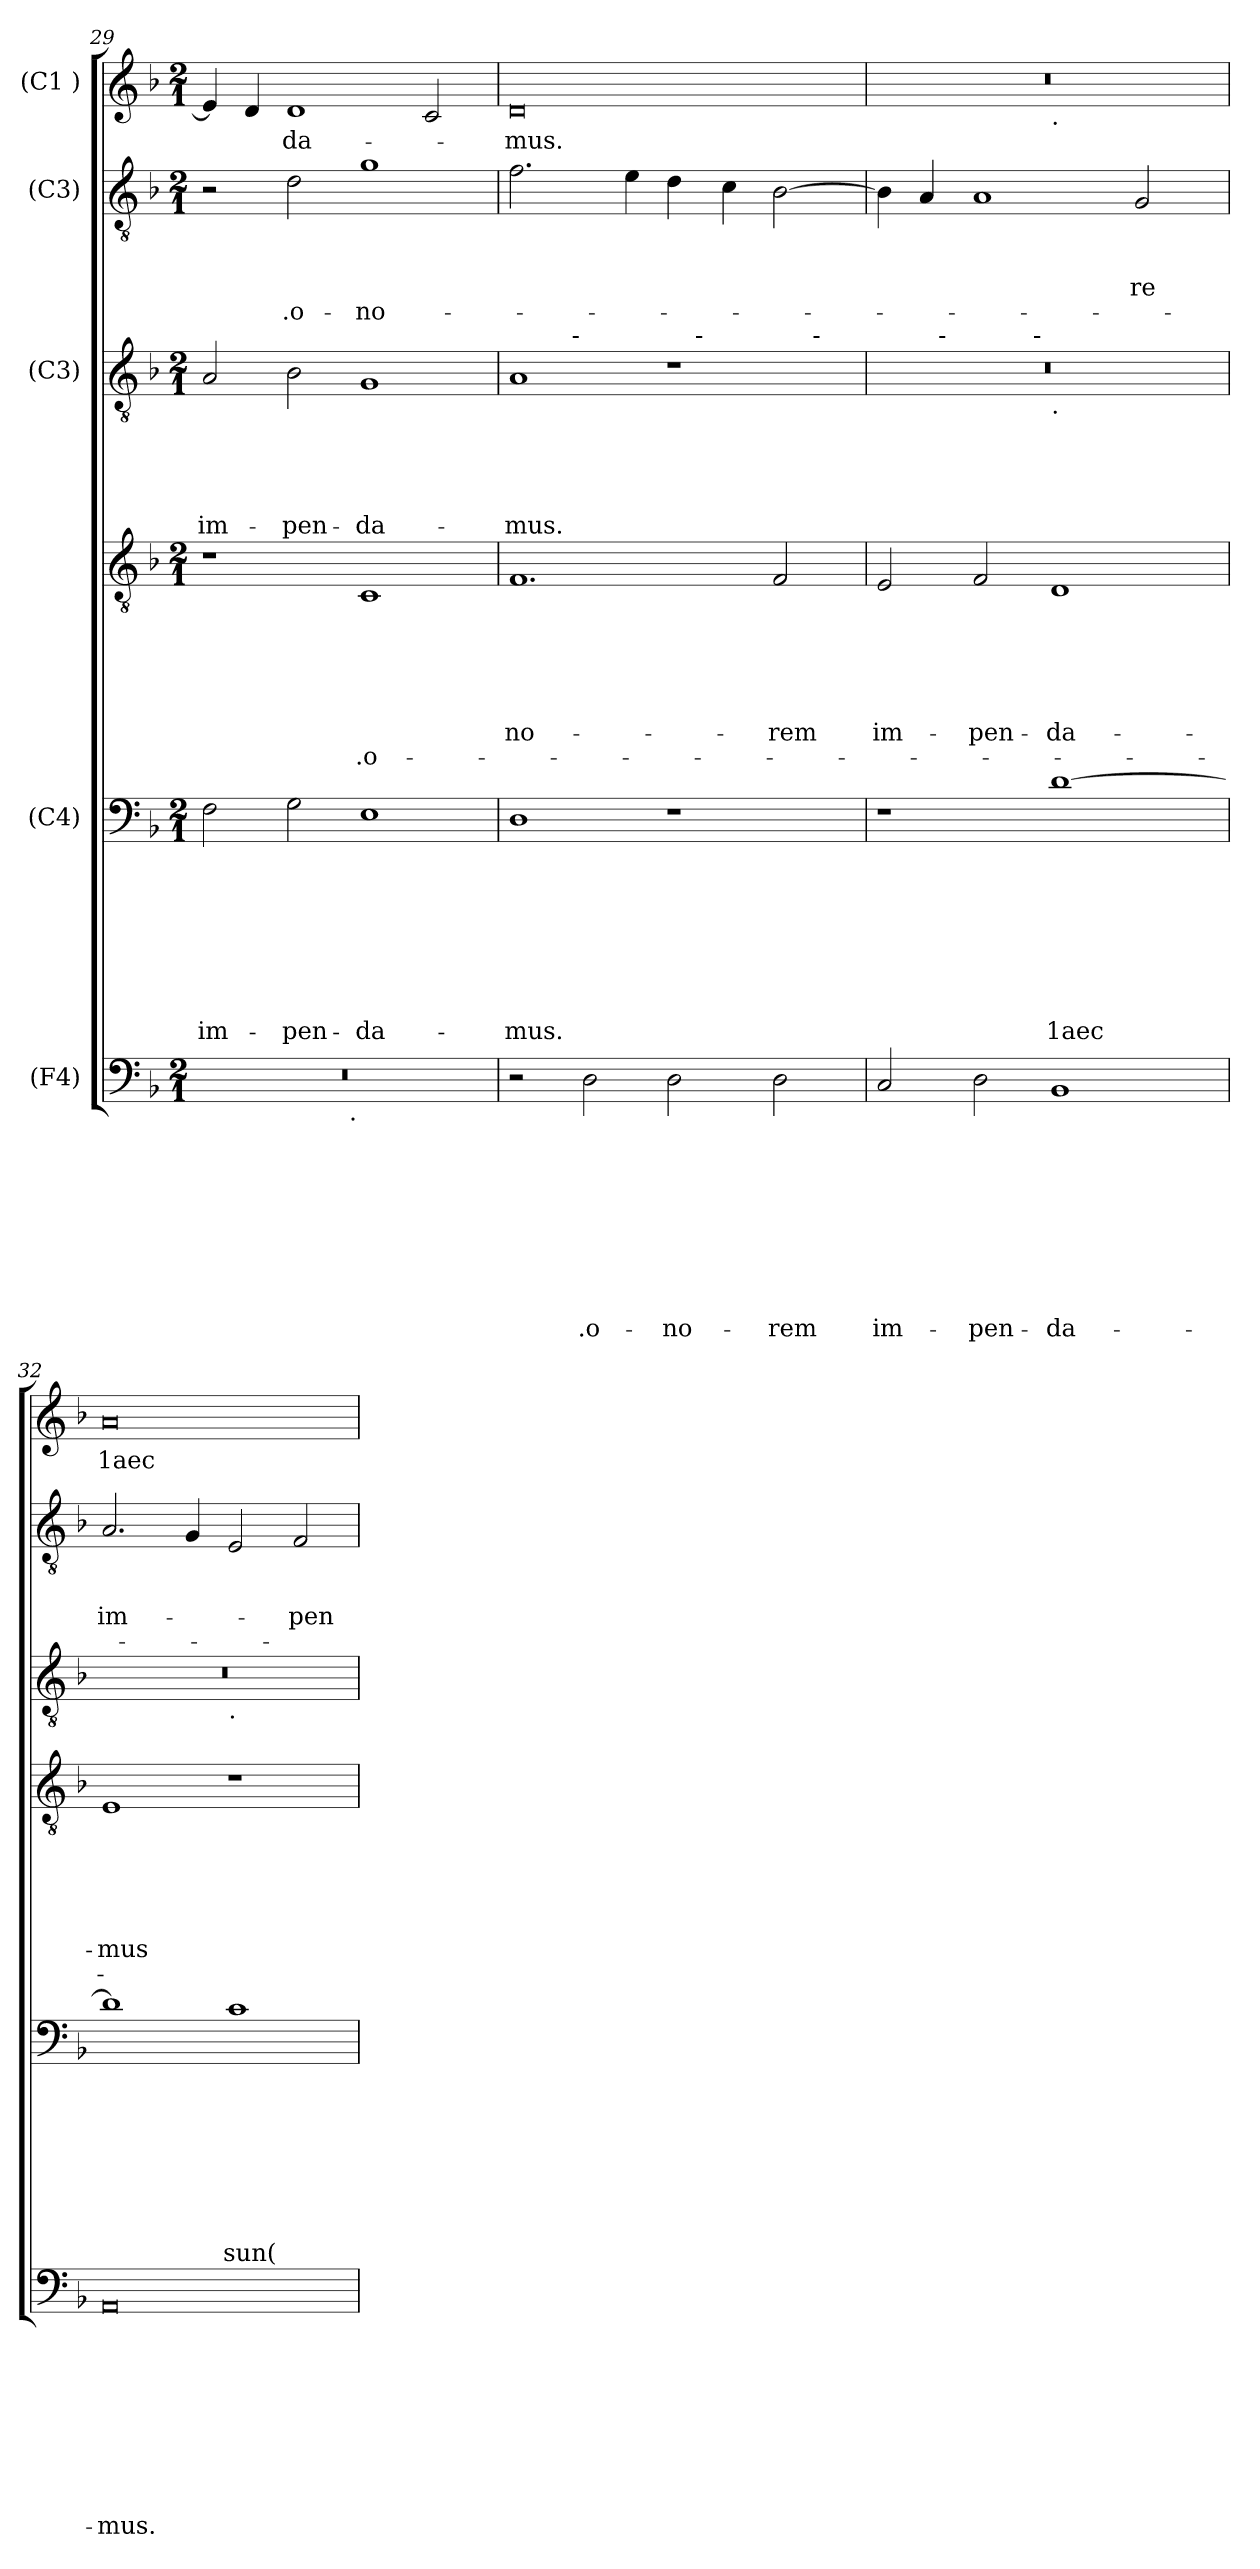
**kern	**text	**text	**text	**text	**text	**text	**text	**text	**text	**kern	**text	**text	**text	**text	**text	**text	**text	**text	**kern	**text	**text	**text	**text	**text	**text	**text	**kern	**text	**text	**text	**text	**text	**kern	**text	**text	**text	**text	**kern	**text
*part6	*part6	*part6	*part6	*part6	*part6	*part6	*part6	*part6	*part6	*part5	*part5	*part5	*part5	*part5	*part5	*part5	*part5	*part5	*part4	*part4	*part4	*part4	*part4	*part4	*part4	*part4	*part3	*part3	*part3	*part3	*part3	*part3	*part2	*part2	*part2	*part2	*part2	*part1	*part1
*staff6	*staff6	*staff6	*staff6	*staff6	*staff6	*staff6	*staff6	*staff6	*staff6	*staff5	*staff5	*staff5	*staff5	*staff5	*staff5	*staff5	*staff5	*staff5	*staff4	*staff4	*staff4	*staff4	*staff4	*staff4	*staff4	*staff4	*staff3	*staff3	*staff3	*staff3	*staff3	*staff3	*staff2	*staff2	*staff2	*staff2	*staff2	*staff1	*staff1
*I"(F4)	*	*	*	*	*	*	*	*	*	*I"(C4)	*	*	*	*	*	*	*	*	*	*	*	*	*	*	*	*	*I"(C3)	*	*	*	*	*	*I"(C3)	*	*	*	*	*I"(C1 )	*
*clefF4	*	*	*	*	*	*	*	*	*	*clefF4	*	*	*	*	*	*	*	*	*clefGv2	*	*	*	*	*	*	*	*clefGv2	*	*	*	*	*	*clefGv2	*	*	*	*	*clefG2	*
*k[b-]	*	*	*	*	*	*	*	*	*	*k[b-]	*	*	*	*	*	*	*	*	*k[b-]	*	*	*	*	*	*	*	*k[b-]	*	*	*	*	*	*k[b-]	*	*	*	*	*k[b-]	*
*F:	*	*	*	*	*	*	*	*	*	*F:	*	*	*	*	*	*	*	*	*F:	*	*	*	*	*	*	*	*F:	*	*	*	*	*	*F:	*	*	*	*	*F:	*
*M2/1	*	*	*	*	*	*	*	*	*	*M2/1	*	*	*	*	*	*	*	*	*M2/1	*	*	*	*	*	*	*	*M2/1	*	*	*	*	*	*M2/1	*	*	*	*	*M2/1	*
=29	=29	=29	=29	=29	=29	=29	=29	=29	=29	=29	=29	=29	=29	=29	=29	=29	=29	=29	=29	=29	=29	=29	=29	=29	=29	=29	=29	=29	=29	=29	=29	=29	=29	=29	=29	=29	=29	=29	=29
!	!	!	!	!	!	!	!	!	!	!	!	!	!	!	!	!	!	!LO:LY:b	!	!	!	!	!	!	!	!	!	!	!	!	!	!LO:LY:b	!	!	!	!	!	!	!
*^	*	*	*	*	*	*	*	*	*	*	*	*	*	*	*	*	*	*	*	*	*	*	*	*	*	*	*	*	*	*	*	*	*	*	*	*	*	*	*
0r	2ryy	.	.	.	.	.	.	.	.	.	2F\	.	.	.	.	.	.	.	im-	1r	.	.	.	.	.	.	.	2A/	.	.	.	.	im-	2r	.	.	.	.	4e/]	.
.	.	.	.	.	.	.	.	.	.	.	.	.	.	.	.	.	.	.	.	.	.	.	.	.	.	.	.	.	.	.	.	.	.	.	.	.	.	.	4d/	.
!	!	!	!	!	!	!	!	!	!	!	!	!	!	!	!	!	!	!	!LO:LY:b	!	!	!	!	!	!	!	!	!	!	!	!	!	!LO:LY:b	!	!	!	!	!LO:LY:b	!	!LO:LY:b
.	4...ryy	.	.	.	.	.	.	.	.	.	2G\	.	.	.	.	.	.	.	-pen-	.	.	.	.	.	.	.	.	2B-\	.	.	.	.	-pen-	2d\	.	.	.	.o-	1d	-da-
!	!LO:TX:b:t=.	!	!	!	!	!	!	!	!	!	!	!	!	!	!	!	!	!	!	!	!	!	!	!	!	!	!	!	!	!	!	!	!	!	!	!	!	!	!	!
.	1ryy	.	.	.	.	.	.	.	.	.	.	.	.	.	.	.	.	.	.	.	.	.	.	.	.	.	.	.	.	.	.	.	.	.	.	.	.	.	.	.
!	!	!	!	!	!	!	!	!	!	!	!	!	!	!	!	!	!	!	!LO:LY:b	!	!	!	!	!	!	!	!LO:LY:b	!	!	!	!	!	!LO:LY:b	!	!	!	!	!LO:LY:b	!	!
.	.	.	.	.	.	.	.	.	.	.	1E	.	.	.	.	.	.	.	-da-	1C	.	.	.	.	.	.	.o-	1G	.	.	.	.	-da-	1g	.	.	.	-no-	.	.
.	.	.	.	.	.	.	.	.	.	.	.	.	.	.	.	.	.	.	.	.	.	.	.	.	.	.	.	.	.	.	.	.	.	.	.	.	.	.	2c/	.
.	32ryy	.	.	.	.	.	.	.	.	.	.	.	.	.	.	.	.	.	.	.	.	.	.	.	.	.	.	.	.	.	.	.	.	.	.	.	.	.	.	.
!!LO:LB:g=z
=30	=30	=30	=30	=30	=30	=30	=30	=30	=30	=30	=30	=30	=30	=30	=30	=30	=30	=30	=30	=30	=30	=30	=30	=30	=30	=30	=30	=30	=30	=30	=30	=30	=30	=30	=30	=30	=30	=30	=30	=30
!	!	!	!	!	!	!	!	!	!	!	!	!	!	!	!	!	!	!	!LO:LY:b	!	!	!	!	!	!	!LO:LY:b	!	!	!	!	!	!	!LO:LY:b	!	!	!	!	!	!	!LO:LY:b
*	*	*	*	*	*	*	*	*	*	*	*	*	*	*	*	*	*	*	*	*	*	*	*	*	*	*	*	*^	*	*	*	*	*	*	*	*	*	*	*	*
*	*	*	*	*	*	*	*	*	*	*	*	*	*	*	*	*	*	*	*	*	*	*	*	*	*	*	*	*	*^	*	*	*	*	*	*	*	*	*	*	*	*
*v	*v	*	*	*	*	*	*	*	*	*	*	*	*	*	*	*	*	*	*	*	*	*	*	*	*	*	*	*	*	*^	*	*	*	*	*	*	*	*	*	*	*	*
2r	.	.	.	.	.	.	.	.	.	1D	.	.	.	.	.	.	.	-mus.	1.F	.	.	.	.	.	no-	.	1A	4...ryy	1ryy	1ryy	.	.	.	.	-mus.	2.f\	.	.	.	.	0d	-mus.
!	!	!	!	!	!	!	!	!	!	!	!	!	!	!	!	!	!	!	!	!	!	!	!	!	!	!	!	!LO:TX:a:t=-	!	!	!	!	!	!	!	!	!	!	!	!	!	!
.	.	.	.	.	.	.	.	.	.	.	.	.	.	.	.	.	.	.	.	.	.	.	.	.	.	.	.	1ryy	.	.	.	.	.	.	.	.	.	.	.	.	.	.
!	!	!	!	!	!	!	!	!	!LO:LY:b	!	!	!	!	!	!	!	!	!	!	!	!	!	!	!	!	!	!	!	!	!	!	!	!	!	!	!	!	!	!	!	!	!
2D\	.	.	.	.	.	.	.	.	.o-	.	.	.	.	.	.	.	.	.	.	.	.	.	.	.	.	.	.	.	.	.	.	.	.	.	.	.	.	.	.	.	.	.
.	.	.	.	.	.	.	.	.	.	.	.	.	.	.	.	.	.	.	.	.	.	.	.	.	.	.	.	.	.	.	.	.	.	.	.	4e\	.	.	.	.	.	.
!	!	!	!	!	!	!	!	!	!LO:LY:b	!	!	!	!	!	!	!	!	!	!	!	!	!	!	!	!	!	!	!	!	!	!	!	!	!	!	!	!	!	!	!	!	!
2D\	.	.	.	.	.	.	.	.	-no-	1r	.	.	.	.	.	.	.	.	.	.	.	.	.	.	.	.	1r	.	8ryy	2ryy	.	.	.	.	.	4d\	.	.	.	.	.	.
!	!	!	!	!	!	!	!	!	!	!	!	!	!	!	!	!	!	!	!	!	!	!	!	!	!	!	!	!	!LO:TX:a:t=-	!	!	!	!	!	!	!	!	!	!	!	!	!
.	.	.	.	.	.	.	.	.	.	.	.	.	.	.	.	.	.	.	.	.	.	.	.	.	.	.	.	.	2..ryy	.	.	.	.	.	.	.	.	.	.	.	.	.
.	.	.	.	.	.	.	.	.	.	.	.	.	.	.	.	.	.	.	.	.	.	.	.	.	.	.	.	.	.	.	.	.	.	.	.	4c\	.	.	.	.	.	.
.	.	.	.	.	.	.	.	.	.	.	.	.	.	.	.	.	.	.	.	.	.	.	.	.	.	.	.	2ryy	.	.	.	.	.	.	.	.	.	.	.	.	.	.
!	!	!	!	!	!	!	!	!	!LO:LY:b	!	!	!	!	!	!	!	!	!	!	!	!	!	!	!	!LO:LY:b	!	!	!	!	!	!	!	!	!	!	!	!	!	!	!	!	!
2D\	.	.	.	.	.	.	.	.	-rem	.	.	.	.	.	.	.	.	.	2F/	.	.	.	.	.	-rem	.	.	.	.	8..ryy	.	.	.	.	.	[>2B-\	.	.	.	.	.	.
!	!	!	!	!	!	!	!	!	!	!	!	!	!	!	!	!	!	!	!	!	!	!	!	!	!	!	!	!	!	!LO:TX:a:t=-	!	!	!	!	!	!	!	!	!	!	!	!
.	.	.	.	.	.	.	.	.	.	.	.	.	.	.	.	.	.	.	.	.	.	.	.	.	.	.	.	.	.	4ryy	.	.	.	.	.	.	.	.	.	.	.	.
.	.	.	.	.	.	.	.	.	.	.	.	.	.	.	.	.	.	.	.	.	.	.	.	.	.	.	.	32ryy	.	32ryy	.	.	.	.	.	.	.	.	.	.	.	.
=31	=31	=31	=31	=31	=31	=31	=31	=31	=31	=31	=31	=31	=31	=31	=31	=31	=31	=31	=31	=31	=31	=31	=31	=31	=31	=31	=31	=31	=31	=31	=31	=31	=31	=31	=31	=31	=31	=31	=31	=31	=31	=31
!	!	!	!	!	!	!	!	!	!LO:LY:b	!	!	!	!	!	!	!	!	!	!	!	!	!	!	!	!LO:LY:b	!	!	!	!	!	!	!	!	!	!	!	!	!	!	!	!	!
*	*	*	*	*	*	*	*	*	*	*	*	*	*	*	*	*	*	*	*	*	*	*	*	*	*	*	*	*	*	*	*	*	*	*	*	*	*	*	*	*	*^	*
2C/	.	.	.	.	.	.	.	.	im-	1r	.	.	.	.	.	.	.	.	2E/	.	.	.	.	.	im-	.	0r	4ryy	2...ryy	1ryy	.	.	.	.	.	4B-\]	.	.	.	.	0r	1ryy	.
.	.	.	.	.	.	.	.	.	.	.	.	.	.	.	.	.	.	.	.	.	.	.	.	.	.	.	.	16ryy	.	.	.	.	.	.	.	4A/	.	.	.	.	.	.	.
!	!	!	!	!	!	!	!	!	!	!	!	!	!	!	!	!	!	!	!	!	!	!	!	!	!	!	!	!LO:TX:a:t=-	!	!	!	!	!	!	!	!	!	!	!	!	!	!	!
.	.	.	.	.	.	.	.	.	.	.	.	.	.	.	.	.	.	.	.	.	.	.	.	.	.	.	.	1ryy	.	.	.	.	.	.	.	.	.	.	.	.	.	.	.
!	!	!	!	!	!	!	!	!	!LO:LY:b	!	!	!	!	!	!	!	!	!	!	!	!	!	!	!	!LO:LY:b	!	!	!	!	!	!	!	!	!	!	!	!	!	!	!	!	!	!
2D\	.	.	.	.	.	.	.	.	-pen-	.	.	.	.	.	.	.	.	.	2F/	.	.	.	.	.	-pen-	.	.	.	.	.	.	.	.	.	.	1A	.	.	.	.	.	.	.
!	!	!	!	!	!	!	!	!	!	!	!	!	!	!	!	!	!	!	!	!	!	!	!	!	!	!	!	!	!LO:TX:a:t=-	!	!	!	!	!	!	!	!	!	!	!	!	!	!
.	.	.	.	.	.	.	.	.	.	.	.	.	.	.	.	.	.	.	.	.	.	.	.	.	.	.	.	.	1ryy	.	.	.	.	.	.	.	.	.	.	.	.	.	.
!	!	!	!	!	!	!	!	!	!	!	!	!	!	!	!	!	!	!	!	!	!	!	!	!	!	!	!	!	!	!	!	!	!	!	!	!	!	!	!	!	!	!LO:TX:b:t=.	!
!	!	!	!	!	!	!	!	!	!	!	!	!	!	!	!	!	!	!	!	!	!	!	!	!	!	!	!	!	!	!LO:TX:b:t=.	!	!	!	!	!	!	!	!	!	!	!	!	!
!	!	!	!	!	!	!	!	!	!LO:LY:b	!	!	!	!	!	!	!	!	!LO:LY:b	!	!	!	!	!	!	!LO:LY:b	!	!	!	!	!	!	!	!	!	!	!	!	!	!	!	!	!	!
1BB-	.	.	.	.	.	.	.	.	-da-	[>1d	.	.	.	.	.	.	.	1aec	1D	.	.	.	.	.	-da-	.	.	.	.	1ryy	.	.	.	.	.	.	.	.	.	.	.	1ryy	.
.	.	.	.	.	.	.	.	.	.	.	.	.	.	.	.	.	.	.	.	.	.	.	.	.	.	.	.	2ryy	.	.	.	.	.	.	.	.	.	.	.	.	.	.	.
!	!	!	!	!	!	!	!	!	!	!	!	!	!	!	!	!	!	!	!	!	!	!	!	!	!	!	!	!	!	!	!	!	!	!	!	!	!	!	!LO:LY:b	!	!	!	!
.	.	.	.	.	.	.	.	.	.	.	.	.	.	.	.	.	.	.	.	.	.	.	.	.	.	.	.	.	.	.	.	.	.	.	.	2G/	.	.	re	.	.	.	.
.	.	.	.	.	.	.	.	.	.	.	.	.	.	.	.	.	.	.	.	.	.	.	.	.	.	.	.	8.ryy	.	.	.	.	.	.	.	.	.	.	.	.	.	.	.
.	.	.	.	.	.	.	.	.	.	.	.	.	.	.	.	.	.	.	.	.	.	.	.	.	.	.	.	.	16ryy	.	.	.	.	.	.	.	.	.	.	.	.	.	.
=32	=32	=32	=32	=32	=32	=32	=32	=32	=32	=32	=32	=32	=32	=32	=32	=32	=32	=32	=32	=32	=32	=32	=32	=32	=32	=32	=32	=32	=32	=32	=32	=32	=32	=32	=32	=32	=32	=32	=32	=32	=32	=32	=32
!	!	!	!	!	!	!	!	!	!LO:LY:b	!	!	!	!	!	!	!	!	!	!	!	!	!	!	!	!LO:LY:b	!	!	!	!	!	!	!	!	!	!	!	!	!	!LO:LY:b	!	!	!	!LO:LY:b
*	*	*	*	*	*	*	*	*	*	*	*	*	*	*	*	*	*	*	*	*	*	*	*	*	*	*	*	*v	*v	*v	*	*	*	*	*	*	*	*	*	*	*v	*v	*
0AA	.	.	.	.	.	.	.	.	-mus.	1d]	.	.	.	.	.	.	.	.	1E	.	.	.	.	.	-mus	.	0r	1ryy	.	.	.	.	.	2.A/	.	.	im-	.	0a	1aec
.	.	.	.	.	.	.	.	.	.	.	.	.	.	.	.	.	.	.	.	.	.	.	.	.	.	.	.	.	.	.	.	.	.	4G/	.	.	.	.	.	.
!	!	!	!	!	!	!	!	!	!	!	!	!	!	!	!	!	!	!	!	!	!	!	!	!	!	!	!	!LO:TX:b:t=.	!	!	!	!	!	!	!	!	!	!	!	!
!	!	!	!	!	!	!	!	!	!	!	!	!	!	!	!	!	!	!LO:LY:b	!	!	!	!	!	!	!	!	!	!	!	!	!	!	!	!	!	!	!	!	!	!
.	.	.	.	.	.	.	.	.	.	1c	.	.	.	.	.	.	.	sun(	1r	.	.	.	.	.	.	.	.	1ryy	.	.	.	.	.	2E/	.	.	.	.	.	.
!	!	!	!	!	!	!	!	!	!	!	!	!	!	!	!	!	!	!	!	!	!	!	!	!	!	!	!	!	!	!	!	!	!	!	!	!	!LO:LY:b	!	!	!
.	.	.	.	.	.	.	.	.	.	.	.	.	.	.	.	.	.	.	.	.	.	.	.	.	.	.	.	.	.	.	.	.	.	2F/	.	.	-pen-	.	.	.
*	*	*	*	*	*	*	*	*	*	*	*	*	*	*	*	*	*	*	*	*	*	*	*	*	*	*	*v	*v	*	*	*	*	*	*	*	*	*	*	*	*
=	=	=	=	=	=	=	=	=	=	=	=	=	=	=	=	=	=	=	=	=	=	=	=	=	=	=	=	=	=	=	=	=	=	=	=	=	=	=	=
*-	*-	*-	*-	*-	*-	*-	*-	*-	*-	*-	*-	*-	*-	*-	*-	*-	*-	*-	*-	*-	*-	*-	*-	*-	*-	*-	*-	*-	*-	*-	*-	*-	*-	*-	*-	*-	*-	*-	*-
